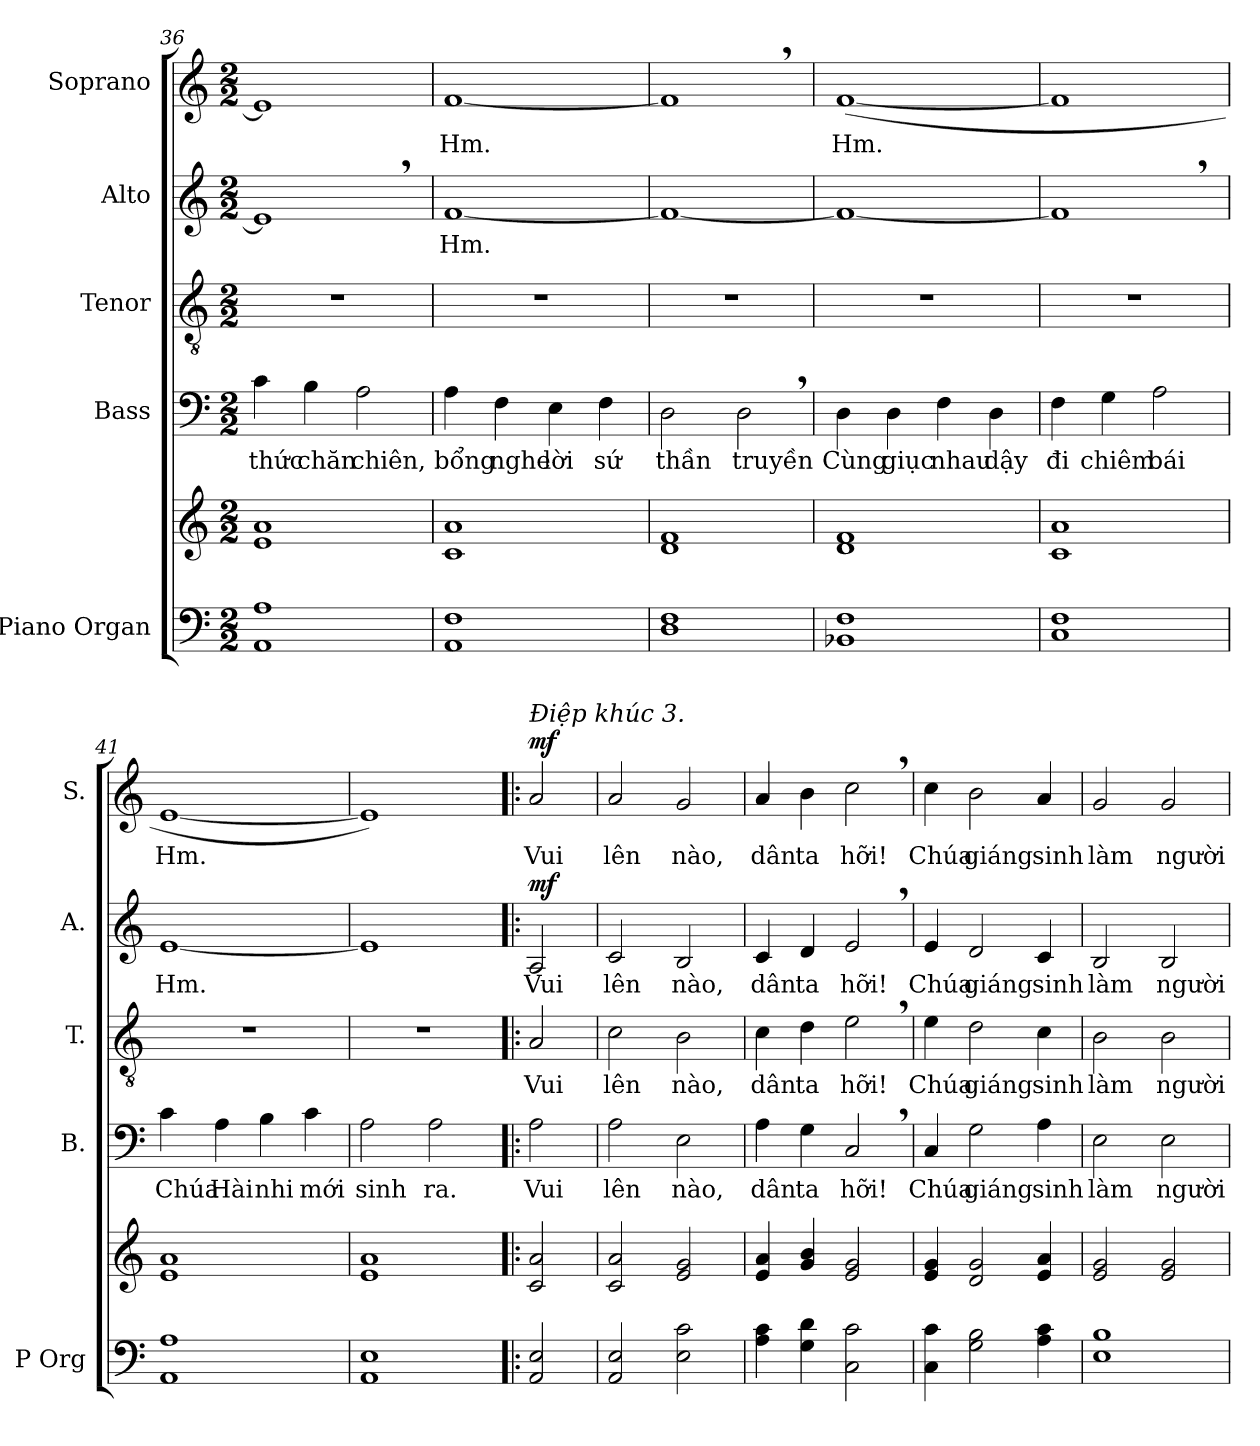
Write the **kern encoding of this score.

**kern	**kern	**kern	**text	**kern	**text	**kern	**text	**dynam	**kern	**text	**dynam
*part5	*part5	*part4	*part4	*part3	*part3	*part2	*part2	*part2	*part1	*part1	*part1
*staff6	*staff5	*staff4	*staff4	*staff3	*staff3	*staff2	*staff2	*staff2	*staff1	*staff1	*staff1
*I"Piano Organ	*	*I"Bass	*	*I"Tenor	*	*I"Alto	*	*	*I"Soprano	*	*
*I'P Org	*	*I'B.	*	*I'T.	*	*I'A.	*	*	*I'S.	*	*
*clefF4	*clefG2	*clefF4	*	*clefGv2	*	*clefG2	*	*	*clefG2	*	*
*k[]	*k[]	*k[]	*	*k[]	*	*k[]	*	*	*k[]	*	*
*M2/2	*M2/2	*M2/2	*	*M2/2	*	*M2/2	*	*	*M2/2	*	*
=36	=36	=36	=36	=36	=36	=36	=36	=36	=36	=36	=36
!	!	!	!LO:LY:b	!	!	!	!	!	!	!	!
1AA 1A	1e 1a	4c\	thức	1r	.	1e,]	.	.	1e]	.	.
!	!	!	!LO:LY:b	!	!	!	!	!	!	!	!
.	.	4B\	chăn	.	.	.	.	.	.	.	.
!	!	!	!LO:LY:b	!	!	!	!	!	!	!	!
.	.	2A\	chiên,	.	.	.	.	.	.	.	.
=37	=37	=37	=37	=37	=37	=37	=37	=37	=37	=37	=37
!	!	!	!LO:LY:b	!	!	!	!LO:LY:b	!	!	!LO:LY:b	!
1AA 1F	1c 1a	4A\	bổng	1r	.	[1f	Hm.	.	[1f	Hm.	.
!	!	!	!LO:LY:b	!	!	!	!	!	!	!	!
.	.	4F\	nghe	.	.	.	.	.	.	.	.
!	!	!	!LO:LY:b	!	!	!	!	!	!	!	!
.	.	4E\	lời	.	.	.	.	.	.	.	.
!	!	!	!LO:LY:b	!	!	!	!	!	!	!	!
.	.	4F\	sứ	.	.	.	.	.	.	.	.
=38	=38	=38	=38	=38	=38	=38	=38	=38	=38	=38	=38
!	!	!	!LO:LY:b	!	!	!	!	!	!	!	!
1D 1F	1d 1f	2D\	thần	1r	.	1f_	.	.	1f,]	.	.
!	!	!	!LO:LY:b	!	!	!	!	!	!	!	!
.	.	2D,\	truyền	.	.	.	.	.	.	.	.
!!LO:PB:g=z
=39	=39	=39	=39	=39	=39	=39	=39	=39	=39	=39	=39
!	!	!	!LO:LY:b	!	!	!	!	!	!	!LO:LY:b	!
1BB-X 1F	1d 1f	4D\	Cùng	1r	.	1f_	.	.	(>[1f	Hm.	.
!	!	!	!LO:LY:b	!	!	!	!	!	!	!	!
.	.	4D\	giục	.	.	.	.	.	.	.	.
!	!	!	!LO:LY:b	!	!	!	!	!	!	!	!
.	.	4F\	nhau	.	.	.	.	.	.	.	.
!	!	!	!LO:LY:b	!	!	!	!	!	!	!	!
.	.	4D\	dậy	.	.	.	.	.	.	.	.
=40	=40	=40	=40	=40	=40	=40	=40	=40	=40	=40	=40
!	!	!	!LO:LY:b	!	!	!	!	!	!	!	!
1C 1F	1c 1a	4F\	đi	1r	.	1f,]	.	.	1f]	.	.
!	!	!	!LO:LY:b	!	!	!	!	!	!	!	!
.	.	4G\	chiêm	.	.	.	.	.	.	.	.
!	!	!	!LO:LY:b	!	!	!	!	!	!	!	!
.	.	2A\	bái	.	.	.	.	.	.	.	.
=41	=41	=41	=41	=41	=41	=41	=41	=41	=41	=41	=41
!	!	!	!LO:LY:b	!	!	!	!LO:LY:b	!	!	!LO:LY:b	!
1AA 1A	1e 1a	4c\	Chúa	1r	.	[1e	Hm.	.	[1e	Hm.	.
!	!	!	!LO:LY:b	!	!	!	!	!	!	!	!
.	.	4A\	Hài	.	.	.	.	.	.	.	.
!	!	!	!LO:LY:b	!	!	!	!	!	!	!	!
.	.	4B\	nhi	.	.	.	.	.	.	.	.
!	!	!	!LO:LY:b	!	!	!	!	!	!	!	!
.	.	4c\	mới	.	.	.	.	.	.	.	.
=42	=42	=42	=42	=42	=42	=42	=42	=42	=42	=42	=42
!	!	!	!LO:LY:b	!	!	!	!	!	!	!	!
1AA 1E	1e 1a	2A\	sinh	1r	.	1e]	.	.	1e])	.	.
!	!	!	!LO:LY:b	!	!	!	!	!	!	!	!
.	.	2A\	ra.	.	.	.	.	.	.	.	.
!!LO:LB:g=z
=43!|:	=43!|:	=43!|:	=43!|:	=43!|:	=43!|:	=43!|:	=43!|:	=43!|:	=43!|:	=43!|:	=43!|:
!	!	!	!	!	!	!	!	!	!LO:TX:a:i:t=Điệp khúc 3.	!	!
!	!	!	!LO:LY:b	!	!LO:LY:b	!	!LO:LY:b	!LO:DY:a	!	!LO:LY:b	!LO:DY:a
2AA/ 2E/	2c/ 2a/	2A\	Vui	2A/	Vui	2A/	Vui	mf	2a/	Vui	mf
=44	=44	=44	=44	=44	=44	=44	=44	=44	=44	=44	=44
!	!	!	!LO:LY:b	!	!LO:LY:b	!	!LO:LY:b	!	!	!LO:LY:b	!
2AA/ 2E/	2c/ 2a/	2A\	lên	2c\	lên	2c/	lên	.	2a/	lên	.
!	!	!	!LO:LY:b	!	!LO:LY:b	!	!LO:LY:b	!	!	!LO:LY:b	!
2E\ 2c\	2e/ 2g/	2E\	nào,	2B\	nào,	2B/	nào,	.	2g/	nào,	.
=45	=45	=45	=45	=45	=45	=45	=45	=45	=45	=45	=45
!	!	!	!LO:LY:b	!	!LO:LY:b	!	!LO:LY:b	!	!	!LO:LY:b	!
4A\ 4c\	4e/ 4a/	4A\	dân	4c\	dân	4c/	dân	.	4a/	dân	.
!	!	!	!LO:LY:b	!	!LO:LY:b	!	!LO:LY:b	!	!	!LO:LY:b	!
4G\ 4d\	4g/ 4b/	4G\	ta	4d\	ta	4d/	ta	.	4b\	ta	.
!	!	!	!LO:LY:b	!	!LO:LY:b	!	!LO:LY:b	!	!	!LO:LY:b	!
2C\ 2c\	2e/ 2g/	2C,/	hỡi!	2e,\	hỡi!	2e,/	hỡi!	.	2cc,\	hỡi!	.
=46	=46	=46	=46	=46	=46	=46	=46	=46	=46	=46	=46
!	!	!	!LO:LY:b	!	!LO:LY:b	!	!LO:LY:b	!	!	!LO:LY:b	!
4C\ 4c\	4e/ 4g/	4C/	Chúa	4e\	Chúa	4e/	Chúa	.	4cc\	Chúa	.
!	!	!	!LO:LY:b	!	!LO:LY:b	!	!LO:LY:b	!	!	!LO:LY:b	!
2G\ 2B\	2d/ 2g/	2G\	giáng	2d\	giáng	2d/	giáng	.	2b\	giáng	.
!	!	!	!LO:LY:b	!	!LO:LY:b	!	!LO:LY:b	!	!	!LO:LY:b	!
4A\ 4c\	4e/ 4a/	4A\	sinh	4c\	sinh	4c/	sinh	.	4a/	sinh	.
=47	=47	=47	=47	=47	=47	=47	=47	=47	=47	=47	=47
!	!	!	!LO:LY:b	!	!LO:LY:b	!	!LO:LY:b	!	!	!LO:LY:b	!
1E 1B	2e/ 2g/	2E\	làm	2B\	làm	2B/	làm	.	2g/	làm	.
!	!	!	!LO:LY:b	!	!LO:LY:b	!	!LO:LY:b	!	!	!LO:LY:b	!
.	2e/ 2g/	2E\	người	2B\	người	2B/	người	.	2g/	người	.
=	=	=	=	=	=	=	=	=	=	=	=
*-	*-	*-	*-	*-	*-	*-	*-	*-	*-	*-	*-
